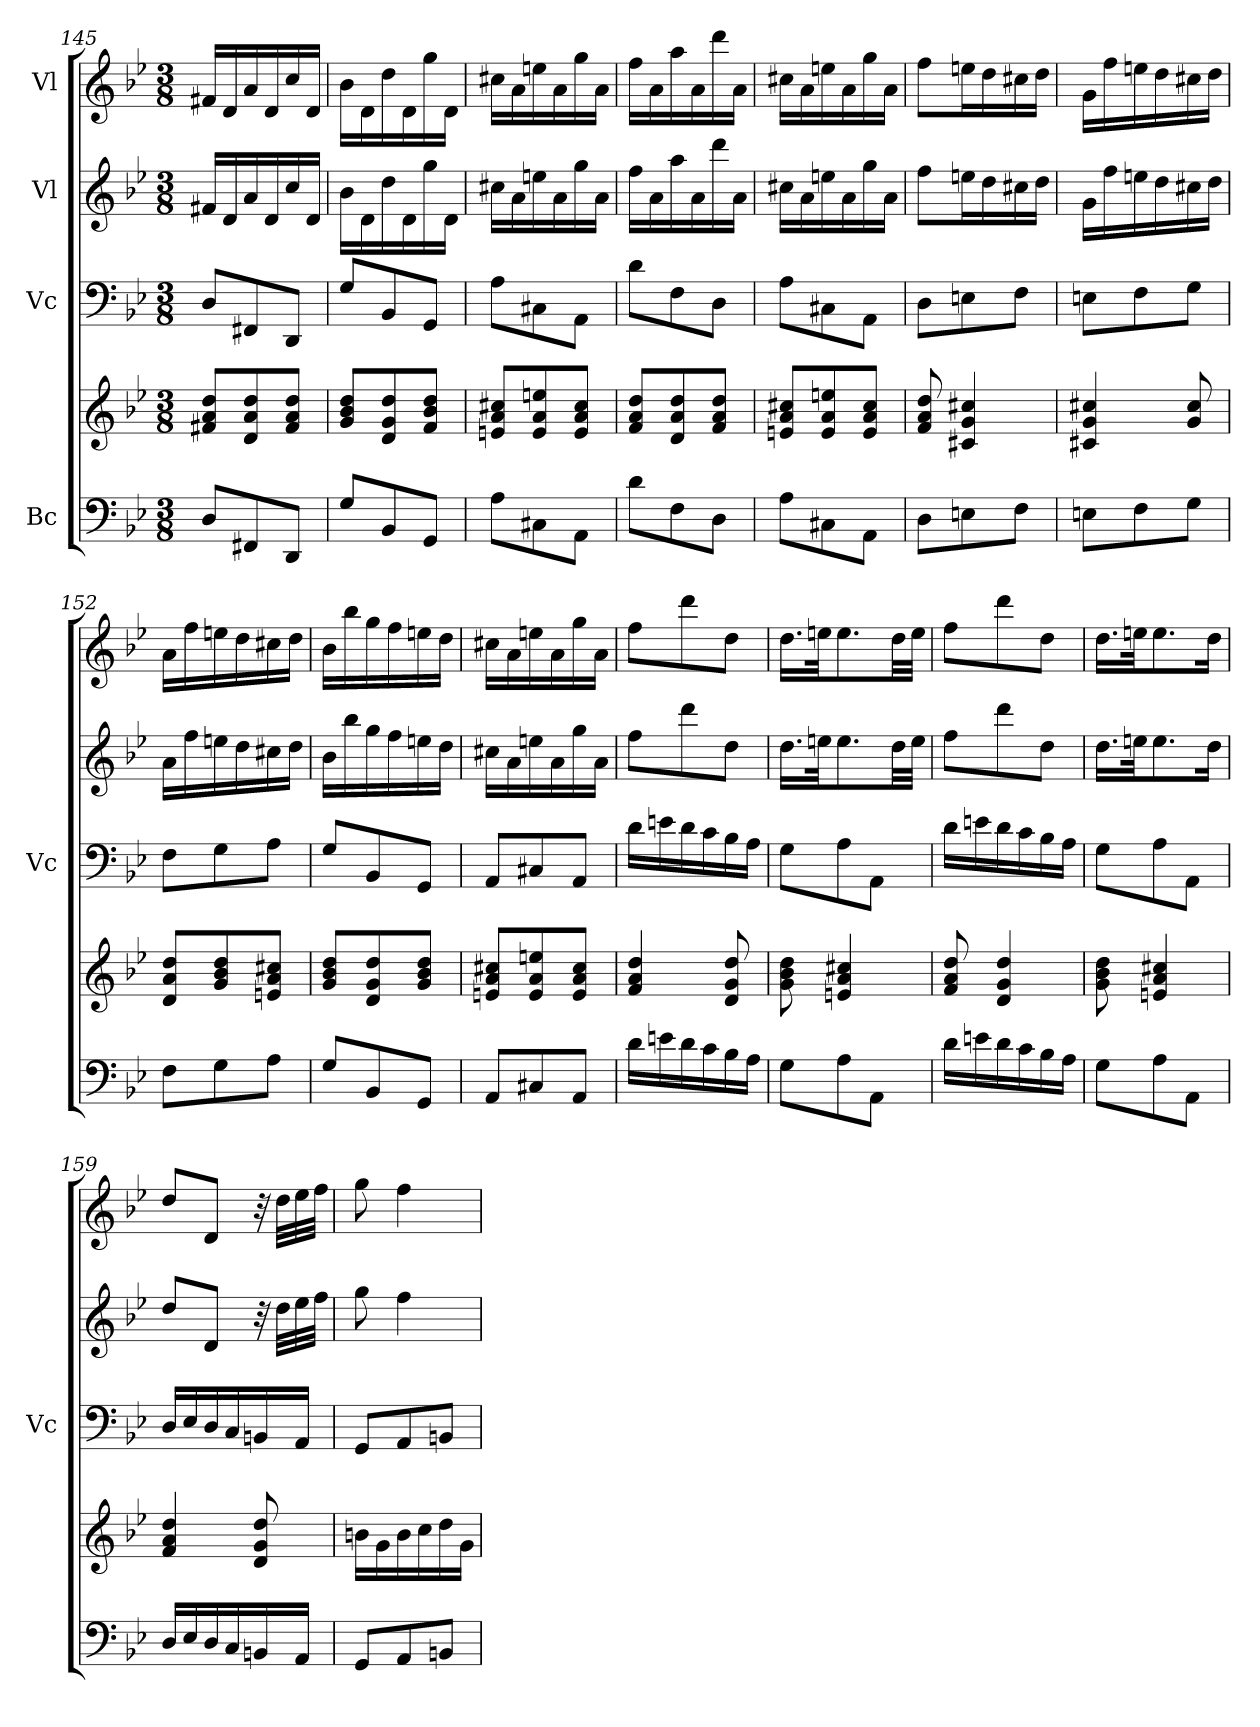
**kern	**kern	**kern	**kern	**kern
*part4	*part4	*part3	*part2	*part1
*staff5	*staff4	*staff3	*staff2	*staff1
*I"Bc	*	*I"Vc	*I"Vl	*I"Vl
*	*	*I'Vc	*	*
*clefF4	*clefG2	*clefF4	*clefG2	*clefG2
*k[b-e-]	*k[b-e-]	*k[b-e-]	*k[b-e-]	*k[b-e-]
*M3/8	*M3/8	*M3/8	*M3/8	*M3/8
=145	=145	=145	=145	=145
8D/L	8f#X/ 8a/ 8dd/L	8D/L	16f#X/LL	16f#X/LL
.	.	.	16d/	16d/
8FF#X/	8d/ 8a/ 8dd/	8FF#X/	16a/	16a/
.	.	.	16d/	16d/
8DD/J	8f#/ 8a/ 8dd/J	8DD/J	16cc/	16cc/
.	.	.	16d/JJ	16d/JJ
=146	=146	=146	=146	=146
8G/L	8g/ 8b-/ 8dd/L	8G/L	16b-\LL	16b-\LL
.	.	.	16d\	16d\
8BB-/	8d/ 8g/ 8dd/	8BB-/	16dd\	16dd\
.	.	.	16d\	16d\
8GG/J	8f/ 8b-/ 8dd/J	8GG/J	16gg\	16gg\
.	.	.	16d\JJ	16d\JJ
!!LO:PB:g=z
=147	=147	=147	=147	=147
8A\L	8en/ 8a/ 8cc#X/L	8A\L	16cc#X\LL	16cc#X\LL
.	.	.	16a\	16a\
8C#X\	8e/ 8a/ 8een/	8C#X\	16een\	16een\
.	.	.	16a\	16a\
8AA\J	8e/ 8a/ 8cc#/J	8AA\J	16gg\	16gg\
.	.	.	16a\JJ	16a\JJ
=148	=148	=148	=148	=148
8d\L	8f/ 8a/ 8dd/L	8d\L	16ff\LL	16ff\LL
.	.	.	16a\	16a\
8F\	8d/ 8a/ 8dd/	8F\	16aa\	16aa\
.	.	.	16a\	16a\
8D\J	8f/ 8a/ 8dd/J	8D\J	16ddd\	16ddd\
.	.	.	16a\JJ	16a\JJ
=149	=149	=149	=149	=149
8A\L	8en/ 8a/ 8cc#X/L	8A\L	16cc#X\LL	16cc#X\LL
.	.	.	16a\	16a\
8C#X\	8e/ 8a/ 8een/	8C#X\	16een\	16een\
.	.	.	16a\	16a\
8AA\J	8e/ 8a/ 8cc#/J	8AA\J	16gg\	16gg\
.	.	.	16a\JJ	16a\JJ
=150	=150	=150	=150	=150
8D\L	8f/ 8a/ 8dd/	8D\L	8ff\L	8ff\L
8En\	4c#X/ 4g/ 4cc#X/	8En\	16een\L	16een\L
.	.	.	16dd\	16dd\
8F\J	.	8F\J	16cc#X\	16cc#X\
.	.	.	16dd\JJ	16dd\JJ
=151	=151	=151	=151	=151
8En\L	4c#X/ 4g/ 4cc#X/	8En\L	16g\LL	16g\LL
.	.	.	16ff\	16ff\
8F\	.	8F\	16een\	16een\
.	.	.	16dd\	16dd\
8G\J	8g/ 8cc#/	8G\J	16cc#X\	16cc#X\
.	.	.	16dd\JJ	16dd\JJ
=152	=152	=152	=152	=152
8F\L	8d/ 8a/ 8dd/L	8F\L	16a\LL	16a\LL
.	.	.	16ff\	16ff\
8G\	8g/ 8b-/ 8dd/	8G\	16een\	16een\
.	.	.	16dd\	16dd\
8A\J	8en/ 8a/ 8cc#X/J	8A\J	16cc#X\	16cc#X\
.	.	.	16dd\JJ	16dd\JJ
=153	=153	=153	=153	=153
8G/L	8g/ 8b-/ 8dd/L	8G/L	16b-\LL	16b-\LL
.	.	.	16bb-\	16bb-\
8BB-/	8d/ 8g/ 8dd/	8BB-/	16gg\	16gg\
.	.	.	16ff\	16ff\
8GG/J	8g/ 8b-/ 8dd/J	8GG/J	16een\	16een\
.	.	.	16dd\JJ	16dd\JJ
!!LO:LB:g=z
=154	=154	=154	=154	=154
8AA/L	8en/ 8a/ 8cc#X/L	8AA/L	16cc#X\LL	16cc#X\LL
.	.	.	16a\	16a\
8C#X/	8e/ 8a/ 8een/	8C#X/	16een\	16een\
.	.	.	16a\	16a\
8AA/J	8e/ 8a/ 8cc#/J	8AA/J	16gg\	16gg\
.	.	.	16a\JJ	16a\JJ
=155	=155	=155	=155	=155
16d\LL	4f/ 4a/ 4dd/	16d\LL	8ff\L	8ff\L
16en\	.	16en\	.	.
16d\	.	16d\	8ddd\	8ddd\
16c\	.	16c\	.	.
16B-\	8d/ 8g/ 8dd/	16B-\	8dd\J	8dd\J
16A\JJ	.	16A\JJ	.	.
=156	=156	=156	=156	=156
8G\L	8g\ 8b-\ 8dd\	8G\L	16.dd\LL	16.dd\LL
.	.	.	32een\JK	32een\JK
8A\	4en/ 4a/ 4cc#X/	8A\	8.ee\	8.ee\
8AA\J	.	8AA\J	.	.
.	.	.	32dd\LL	32dd\LL
.	.	.	32ee\JJJ	32ee\JJJ
=157	=157	=157	=157	=157
16d\LL	8f/ 8a/ 8dd/	16d\LL	8ff\L	8ff\L
16en\	.	16en\	.	.
16d\	4d/ 4g/ 4dd/	16d\	8ddd\	8ddd\
16c\	.	16c\	.	.
16B-\	.	16B-\	8dd\J	8dd\J
16A\JJ	.	16A\JJ	.	.
=158	=158	=158	=158	=158
8G\L	8g\ 8b-\ 8dd\	8G\L	16.dd\LL	16.dd\LL
.	.	.	32een\JK	32een\JK
8A\	4en/ 4a/ 4cc#X/	8A\	8.ee\	8.ee\
8AA\J	.	8AA\J	.	.
.	.	.	16dd\Jk	16dd\Jk
=159	=159	=159	=159	=159
16D/LL	4f/ 4a/ 4dd/	16D/LL	8dd/L	8dd/L
16E-/	.	16E-/	.	.
16D/	.	16D/	8d/J	8d/J
16C/	.	16C/	.	.
16BBn/	8d/ 8g/ 8dd/	16BBn/	32r	32r
.	.	.	32dd\LLL	32dd\LLL
16AA/JJ	.	16AA/JJ	32ee-\	32ee-\
.	.	.	32ff\JJJ	32ff\JJJ
=160	=160	=160	=160	=160
8GG/L	16bn\LL	8GG/L	8gg\	8gg\
.	16g\	.	.	.
8AA/	16b\	8AA/	4ff\	4ff\
.	16cc\	.	.	.
8BBn/J	16dd\	8BBn/J	.	.
.	16g\JJ	.	.	.
=	=	=	=	=
*-	*-	*-	*-	*-
